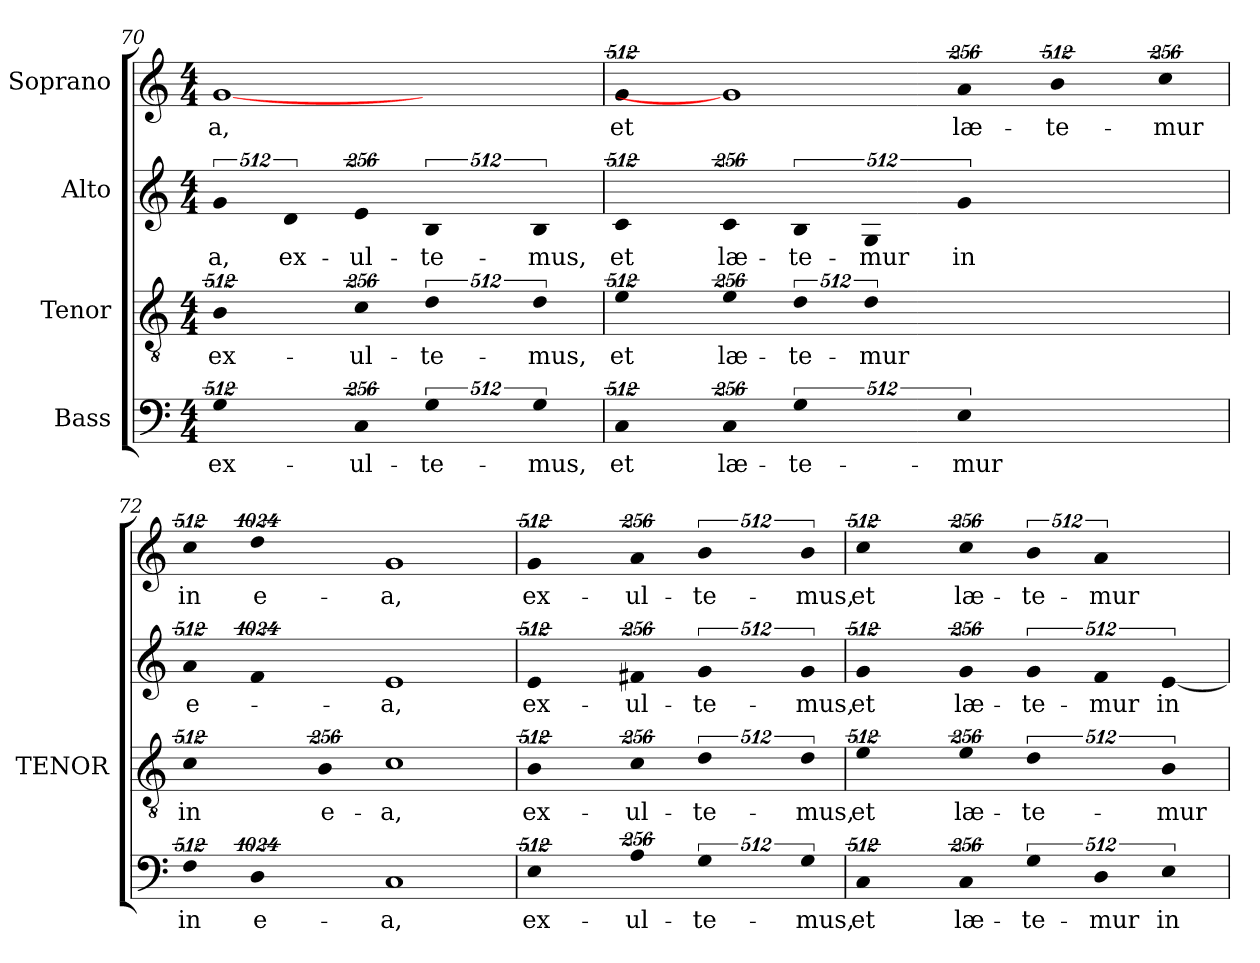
**kern	**text	**kern	**text	**kern	**text	**kern	**text
*part4	*part4	*part3	*part3	*part2	*part2	*part1	*part1
*staff4	*staff4	*staff3	*staff3	*staff2	*staff2	*staff1	*staff1
*I"Bass	*	*I"Tenor	*	*I"Alto	*	*I"Soprano	*
*	*	*I'TENOR	*	*	*	*	*
*clefF4	*	*clefGv2	*	*clefG2	*	*clefG2	*
*	*	*ITrd7c12	*	*	*	*	*
*k[]	*	*k[]	*	*k[]	*	*k[]	*
*C:	*	*C:	*	*C:	*	*C:	*
*M4/4	*	*M4/4	*	*M4/4	*	*M4/4	*
=70	=70	=70	=70	=70	=70	=70	=70
!LO:N:vis=1	!	!	!	!	!	!	!
!	!LO:LY:b:color=#000000	!LO:N:vis=1	!	!	!	!	!
!	!	!	!LO:LY:b:color=#000000	!LO:N:vis=2	!	!	!
!	!	!	!	!	!LO:LY:b:color=#000000	!	!
!	!	!	!	!	!	!	!LO:LY:b:color=#000000
512%341Gi	ex-	512%341BBi	ex-	1024%341gi/	-a,	[1gi	-a,
!	!	!	!	!LO:N:vis=2	!	!	!
!	!	!	!	!	!LO:LY:b:color=#000000	!	!
.	.	.	.	1024%341di/	ex-	.	.
!LO:N:vis=2	!	!	!	!	!	!	!
!	!LO:LY:b:color=#000000	!LO:N:vis=2	!	!	!	!	!
!	!	!	!LO:LY:b:color=#000000	!LO:N:vis=2	!	!	!
!	!	!	!	!	!LO:LY:b:color=#000000	!	!
512%171Ci/	-ul-	512%171Ci\	-ul-	512%171ei/	-ul-	.	.
!LO:N:vis=1	!	!	!	!	!	!	!
!	!LO:LY:b:color=#000000	!LO:N:vis=1	!	!	!	!	!
!	!	!	!LO:LY:b:color=#000000	!LO:N:vis=1	!	!	!
!	!	!	!	!	!LO:LY:b:color=#000000	!	!
512%341Gi	-te-	512%341Di	-te-	512%341Bi	-te-	1ryy	.
!LO:N:vis=2	!	!	!	!	!	!	!
!	!LO:LY:b:color=#000000	!LO:N:vis=2	!	!	!	!	!
!	!	!	!LO:LY:b:color=#000000	!LO:N:vis=2	!	!	!
!	!	!	!	!	!LO:LY:b:color=#000000	!	!
512%171Gi\	-mus,	512%171Di\	-mus,	512%171Bi/	-mus,	.	.
=71	=71	=71	=71	=71	=71	=71	=71
!LO:N:vis=1	!	!	!	!	!	!	!
!	!LO:LY:b:color=#000000	!LO:N:vis=1	!	!	!	!	!
!	!	!	!LO:LY:b:color=#000000	!LO:N:vis=1	!	!	!
!	!	!	!	!	!LO:LY:b:color=#000000	!LO:N:vis=1	!
!	!	!	!	!	!	!	!LO:LY:b:color=#000000
512%341Ci	et	512%341Ei	et	512%341ci	et	512%341gi	et
!LO:N:vis=2	!	!	!	!	!	!	!
!	!LO:LY:b:color=#000000	!LO:N:vis=2	!	!	!	!	!
!	!	!	!LO:LY:b:color=#000000	!LO:N:vis=2	!	!	!
!	!	!	!	!	!LO:LY:b:color=#000000	!	!
512%171Ci/	læ-	512%171Ei\	læ-	512%171ci/	læ-	1gi]	.
!LO:N:vis=1	!	!	!	!	!	!	!
!	!LO:LY:b:color=#000000	!LO:N:vis=2	!	!	!	!	!
!	!	!	!LO:LY:b:color=#000000	!LO:N:vis=2	!	!	!
!	!	!	!	!	!LO:LY:b:color=#000000	!	!
512%341Gi	-te-	1024%341Di\	-te-	1024%341Bi/	-te-	.	.
!	!	!LO:N:vis=1	!	!	!	!	!
!	!	!	!LO:LY:b:color=#000000	!LO:N:vis=2	!	!	!
!	!	!	!	!	!LO:LY:b:color=#000000	!	!
.	.	1024%683Di	-mur	1024%341Gi/	-mur	.	.
!LO:N:vis=2	!	!	!	!	!	!	!
!	!LO:LY:b:color=#000000	!	!	!LO:N:vis=2	!	!	!
!	!	!	!	!	!LO:LY:b:color=#000000	!LO:N:vis=2	!
!	!	!	!	!	!	!	!LO:LY:b:color=#000000
512%171Ei\	-mur	.	.	512%171gi/	in	512%171ai/	læ-
!	!	!	!	!	!	!LO:N:vis=1	!
!	!	!	!	!	!	!	!LO:LY:b:color=#000000
1ryy	.	1ryy	.	1ryy	.	512%341bi	-te-
!	!	!	!	!	!	!LO:N:vis=2	!
!	!	!	!	!	!	!	!LO:LY:b:color=#000000
.	.	.	.	.	.	512%171cci\	-mur
=72	=72	=72	=72	=72	=72	=72	=72
!LO:N:vis=2	!	!	!	!	!	!	!
!	!LO:LY:b:color=#000000	!LO:N:vis=1	!	!	!	!	!
!	!	!	!LO:LY:b:color=#000000	!LO:N:vis=2	!	!	!
!	!	!	!	!	!LO:LY:b:color=#000000	!LO:N:vis=2	!
!	!	!	!	!	!	!	!LO:LY:b:color=#000000
1024%341Fi\	in	512%341Ci	in	1024%341ai/	e-	1024%341cci\	in
!LO:N:vis=1	!	!	!	!	!	!	!
!	!LO:LY:b:color=#000000	!	!	!LO:N:vis=1	!	!LO:N:vis=1	!
!	!	!	!	!	!	!	!LO:LY:b:color=#000000
1024%683Di	e-	.	.	1024%683fi	.	1024%683ddi	e-
!	!	!LO:N:vis=2	!	!	!	!	!
!	!	!	!LO:LY:b:color=#000000	!	!	!	!
.	.	512%171BBi\	e-	.	.	.	.
!	!LO:LY:b:color=#000000	!	!	!	!	!	!
!	!	!	!LO:LY:b:color=#000000	!	!	!	!
!	!	!	!	!	!LO:LY:b:color=#000000	!	!
!	!	!	!	!	!	!	!LO:LY:b:color=#000000
1Ci	-a,	1Ci	-a,	1ei	-a,	1gi	-a,
!!LO:LB:g=z
=73	=73	=73	=73	=73	=73	=73	=73
!LO:N:vis=1	!	!	!	!	!	!	!
!	!LO:LY:b:color=#000000	!LO:N:vis=1	!	!	!	!	!
!	!	!	!LO:LY:b:color=#000000	!LO:N:vis=1	!	!	!
!	!	!	!	!	!LO:LY:b:color=#000000	!LO:N:vis=1	!
!	!	!	!	!	!	!	!LO:LY:b:color=#000000
512%341Ei	ex-	512%341BBi	ex-	512%341ei	ex-	512%341gi	ex-
!LO:N:vis=2	!	!	!	!	!	!	!
!	!LO:LY:b:color=#000000	!LO:N:vis=2	!	!	!	!	!
!	!	!	!LO:LY:b:color=#000000	!LO:N:vis=2	!	!	!
!	!	!	!	!	!LO:LY:b:color=#000000	!LO:N:vis=2	!
!	!	!	!	!	!	!	!LO:LY:b:color=#000000
512%171Ai\	-ul-	512%171Ci\	-ul-	512%171f#i/	-ul-	512%171ai/	-ul-
!LO:N:vis=1	!	!	!	!	!	!	!
!	!LO:LY:b:color=#000000	!LO:N:vis=1	!	!	!	!	!
!	!	!	!LO:LY:b:color=#000000	!LO:N:vis=1	!	!	!
!	!	!	!	!	!LO:LY:b:color=#000000	!LO:N:vis=1	!
!	!	!	!	!	!	!	!LO:LY:b:color=#000000
512%341Gi	-te-	512%341Di	-te-	512%341gi	-te-	512%341bi	-te-
!LO:N:vis=2	!	!	!	!	!	!	!
!	!LO:LY:b:color=#000000	!LO:N:vis=2	!	!	!	!	!
!	!	!	!LO:LY:b:color=#000000	!LO:N:vis=2	!	!	!
!	!	!	!	!	!LO:LY:b:color=#000000	!LO:N:vis=2	!
!	!	!	!	!	!	!	!LO:LY:b:color=#000000
512%171Gi\	-mus,	512%171Di\	-mus,	512%171gi/	-mus,	512%171bi\	-mus,
=74	=74	=74	=74	=74	=74	=74	=74
!LO:N:vis=1	!	!	!	!	!	!	!
!	!LO:LY:b:color=#000000	!LO:N:vis=1	!	!	!	!	!
!	!	!	!LO:LY:b:color=#000000	!LO:N:vis=1	!	!	!
!	!	!	!	!	!LO:LY:b:color=#000000	!LO:N:vis=1	!
!	!	!	!	!	!	!	!LO:LY:b:color=#000000
512%341Ci	et	512%341Ei	et	512%341gi	et	512%341cci	et
!LO:N:vis=2	!	!	!	!	!	!	!
!	!LO:LY:b:color=#000000	!LO:N:vis=2	!	!	!	!	!
!	!	!	!LO:LY:b:color=#000000	!LO:N:vis=2	!	!	!
!	!	!	!	!	!LO:LY:b:color=#000000	!LO:N:vis=2	!
!	!	!	!	!	!	!	!LO:LY:b:color=#000000
512%171Ci/	læ-	512%171Ei\	læ-	512%171gi/	læ-	512%171cci\	læ-
!LO:N:vis=2	!	!	!	!	!	!	!
!	!LO:LY:b:color=#000000	!LO:N:vis=1	!	!	!	!	!
!	!	!	!LO:LY:b:color=#000000	!LO:N:vis=2	!	!	!
!	!	!	!	!	!LO:LY:b:color=#000000	!LO:N:vis=2	!
!	!	!	!	!	!	!	!LO:LY:b:color=#000000
1024%341Gi\	-te-	512%341Di	-te-	1024%341gi/	-te-	1024%341bi\	-te-
!LO:N:vis=2	!	!	!	!	!	!	!
!	!LO:LY:b:color=#000000	!	!	!LO:N:vis=2	!	!	!
!	!	!	!	!	!LO:LY:b:color=#000000	!LO:N:vis=1	!
!	!	!	!	!	!	!	!LO:LY:b:color=#000000
1024%341Di\	-mur	.	.	1024%341fi/	-mur	1024%683ai	-mur
!LO:N:vis=2	!	!	!	!	!	!	!
!	!LO:LY:b:color=#000000	!LO:N:vis=2	!	!	!	!	!
!	!	!	!LO:LY:b:color=#000000	!LO:N:vis=2	!	!	!
!	!	!	!	!	!LO:LY:b:color=#000000	!	!
512%171Ei\	in	512%171BBi\	-mur	[<512%171ei/	in	.	.
=	=	=	=	=	=	=	=
*-	*-	*-	*-	*-	*-	*-	*-
